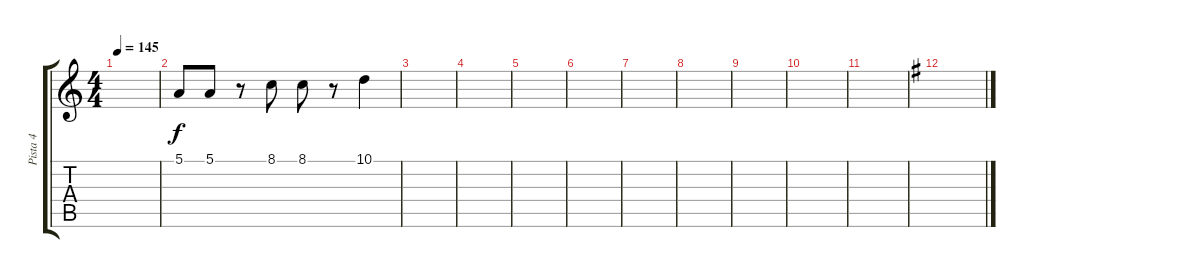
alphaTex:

\track ("Pista 4" "Pista 4") {instrument shamisen}
\staff {score tabs}
\tuning (E4 B3 G3 D3 A2 E2) {hide}
\ts (4 4)
\tempo 145
\clef g2
\ks c
|
5.1.8 5.1.8 r.8 8.1.8 8.1.8 r.8 10.1.4 |
|
|
|
|
|
|
|
|
|
\ks g
